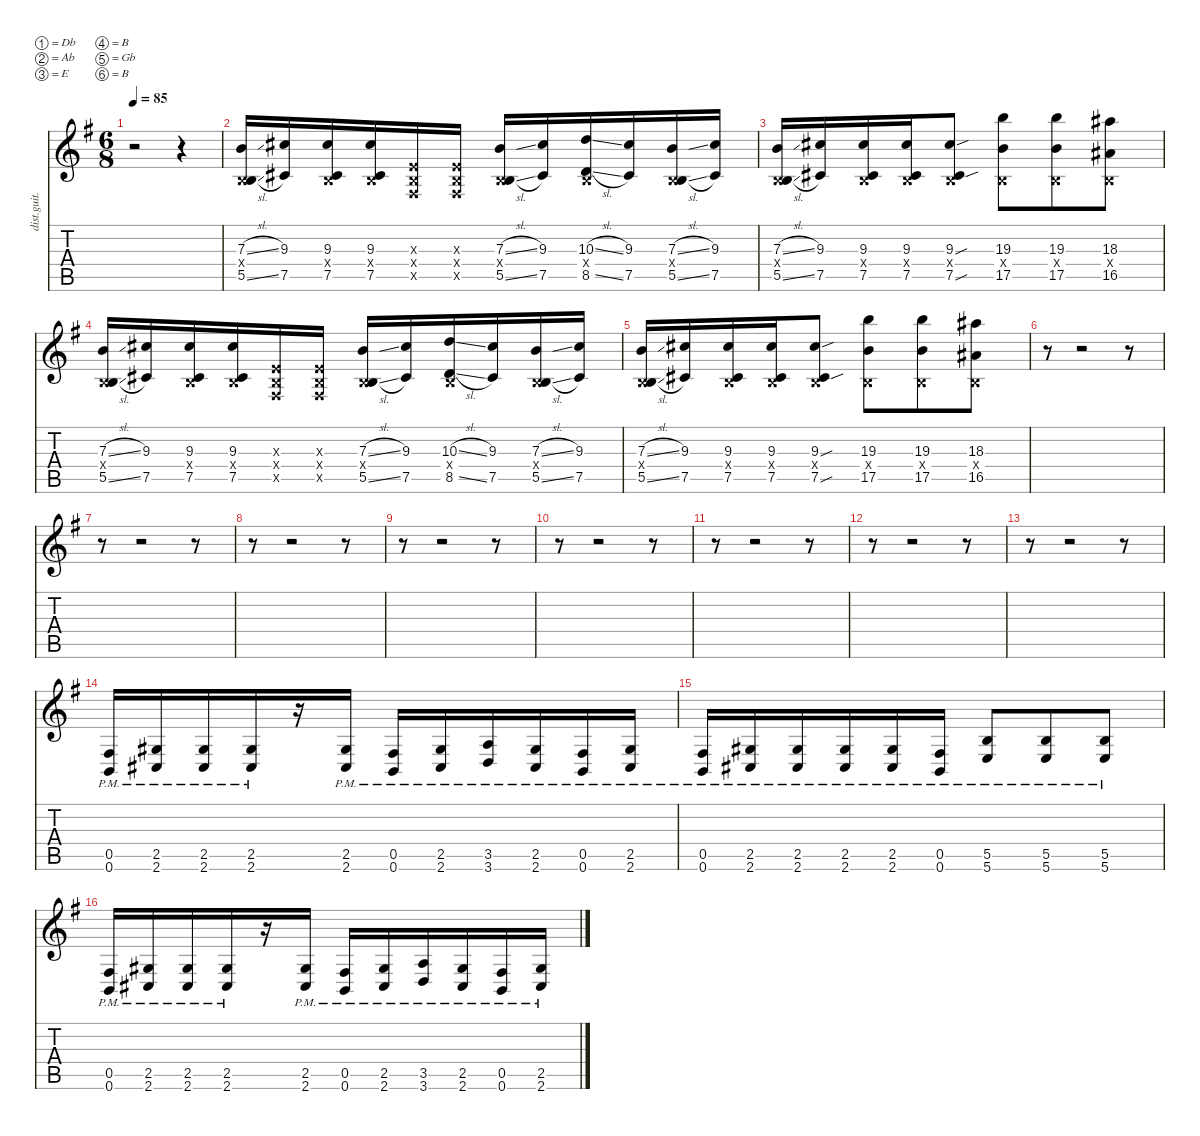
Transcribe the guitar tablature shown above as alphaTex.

\defaultSystemsLayout 4
\hideDynamics
\bracketExtendMode nobrackets
\otherSystemsTrackNameOrientation horizontal
\track ("Guitar 1" "dist.guit.") {instrument distortionguitar}
\staff {score tabs}
\tuning (Db4 Ab3 E3 B2 Gb2 B1)
\ts (6 8)
\tempo 85
\clef g2
\ks eminor
r.2{dy f instrument distortionguitar beam Down} r.4{beam Down} |
(7.3{sl acc forcenatural} 0.4{x acc forcenatural} 5.5{sl acc forcenatural}).16{beam Up} (9.3{acc #} 7.5{acc #}).16{beam Up} (9.3{acc #} 0.4{x acc forcenatural} 7.5{acc #}).16{beam Up} (9.3{acc #} 0.4{x acc forcenatural} 7.5{acc #}).16{beam Up} (0.3{x acc forcenatural} 0.4{x acc forcenatural} 0.5{x acc #}).16{beam Up} (0.3{x acc forcenatural} 0.4{x acc forcenatural} 0.5{x acc #}).16{beam Up} (7.3{sl acc forcenatural} 0.4{x acc forcenatural} 5.5{sl acc forcenatural}).16{beam Up} (9.3{acc #} 7.5{acc #}).16{beam Up} (10.3{sl acc forcenatural} 0.4{x acc forcenatural} 8.5{sl acc forcenatural}).16{beam Up} (9.3{acc #} 7.5{acc #}).16{beam Up} (7.3{sl acc forcenatural} 0.4{x acc forcenatural} 5.5{sl acc forcenatural}).16{beam Up} (9.3{acc #} 7.5{acc #}).16{beam Up} |
(7.3{sl acc forcenatural} 0.4{x acc forcenatural} 5.5{sl acc forcenatural}).16{beam Up} (9.3{acc #} 7.5{acc #}).16{beam Up} (9.3{acc #} 0.4{x acc forcenatural} 7.5{acc #}).16{beam Up} (9.3{acc #} 0.4{x acc forcenatural} 7.5{acc #}).16{beam Up} (9.3{sou acc #} 0.4{x acc forcenatural} 7.5{sou acc #}).8{beam Up} (19.3{acc forcenatural} 0.4{x acc forcenatural} 17.5{acc forcenatural}).8{beam Down} (19.3{acc forcenatural} 0.4{x acc forcenatural} 17.5{acc forcenatural}).8{beam Down} (18.3{acc #} 0.4{x acc forcenatural} 16.5{acc #}).8{beam Down} |
(7.3{sl acc forcenatural} 0.4{x acc forcenatural} 5.5{sl acc forcenatural}).16{beam Up} (9.3{acc #} 7.5{acc #}).16{beam Up} (9.3{acc #} 0.4{x acc forcenatural} 7.5{acc #}).16{beam Up} (9.3{acc #} 0.4{x acc forcenatural} 7.5{acc #}).16{beam Up} (0.3{x acc forcenatural} 0.4{x acc forcenatural} 0.5{x acc #}).16{beam Up} (0.3{x acc forcenatural} 0.4{x acc forcenatural} 0.5{x acc #}).16{beam Up} (7.3{sl acc forcenatural} 0.4{x acc forcenatural} 5.5{sl acc forcenatural}).16{beam Up} (9.3{acc #} 7.5{acc #}).16{beam Up} (10.3{sl acc forcenatural} 0.4{x acc forcenatural} 8.5{sl acc forcenatural}).16{beam Up} (9.3{acc #} 7.5{acc #}).16{beam Up} (7.3{sl acc forcenatural} 0.4{x acc forcenatural} 5.5{sl acc forcenatural}).16{beam Up} (9.3{acc #} 7.5{acc #}).16{beam Up} |
(7.3{sl acc forcenatural} 0.4{x acc forcenatural} 5.5{sl acc forcenatural}).16{beam Up} (9.3{acc #} 7.5{acc #}).16{beam Up} (9.3{acc #} 0.4{x acc forcenatural} 7.5{acc #}).16{beam Up} (9.3{acc #} 0.4{x acc forcenatural} 7.5{acc #}).16{beam Up} (9.3{sou acc #} 0.4{x acc forcenatural} 7.5{sou acc #}).8{beam Up} (19.3{acc forcenatural} 0.4{x acc forcenatural} 17.5{acc forcenatural}).8{beam Down} (19.3{acc forcenatural} 0.4{x acc forcenatural} 17.5{acc forcenatural}).8{beam Down} (18.3{acc #} 0.4{x acc forcenatural} 16.5{acc #}).8{beam Down} |
r.8{beam Down} r.2{beam Down} r.8{beam Down} |
r.8{beam Down} r.2{beam Down} r.8{beam Down} |
r.8{beam Down} r.2{beam Down} r.8{beam Down} |
r.8{beam Down} r.2{beam Down} r.8{beam Down} |
r.8{beam Down} r.2{beam Down} r.8{beam Down} |
r.8{beam Down} r.2{beam Down} r.8{beam Down} |
r.8{beam Down} r.2{beam Down} r.8{beam Down} |
r.8{beam Down} r.2{beam Down} r.8{beam Down} |
(0.5{pm acc #} 0.6{pm acc forcenatural}).16{beam Up} (2.5{pm acc #} 2.6{pm acc #}).16{beam Up} (2.5{pm acc #} 2.6{pm acc #}).16{beam Up} (2.5{pm acc #} 2.6{pm acc #}).16{beam Up} r.16{beam Up} (2.5{pm acc #} 2.6{pm acc #}).16{beam Up} (0.5{pm acc #} 0.6{pm acc forcenatural}).16{beam Up} (2.5{pm acc #} 2.6{pm acc #}).16{beam Up} (3.5{pm acc forcenatural} 3.6{pm acc forcenatural}).16{beam Up} (2.5{pm acc #} 2.6{pm acc #}).16{beam Up} (0.5{pm acc #} 0.6{pm acc forcenatural}).16{beam Up} (2.5{pm acc #} 2.6{pm acc #}).16{beam Up} |
(0.5{pm acc #} 0.6{pm acc forcenatural}).16{beam Up} (2.5{pm acc #} 2.6{pm acc #}).16{beam Up} (2.5{pm acc #} 2.6{pm acc #}).16{beam Up} (2.5{pm acc #} 2.6{pm acc #}).16{beam Up} (2.5{pm acc #} 2.6{pm acc #}).16{beam Up} (0.5{pm acc #} 0.6{pm acc forcenatural}).16{beam Up} (5.5{pm acc forcenatural} 5.6{pm acc forcenatural}).8{beam Up} (5.5{pm acc forcenatural} 5.6{pm acc forcenatural}).8{beam Up} (5.5{pm acc forcenatural} 5.6{pm acc forcenatural}).8{beam Up} |
(0.5{pm acc #} 0.6{pm acc forcenatural}).16{beam Up} (2.5{pm acc #} 2.6{pm acc #}).16{beam Up} (2.5{pm acc #} 2.6{pm acc #}).16{beam Up} (2.5{pm acc #} 2.6{pm acc #}).16{beam Up} r.16{beam Up} (2.5{pm acc #} 2.6{pm acc #}).16{beam Up} (0.5{pm acc #} 0.6{pm acc forcenatural}).16{beam Up} (2.5{pm acc #} 2.6{pm acc #}).16{beam Up} (3.5{pm acc forcenatural} 3.6{pm acc forcenatural}).16{beam Up} (2.5{pm acc #} 2.6{pm acc #}).16{beam Up} (0.5{pm acc #} 0.6{pm acc forcenatural}).16{beam Up} (2.5{pm acc #} 2.6{pm acc #}).16{beam Up}
